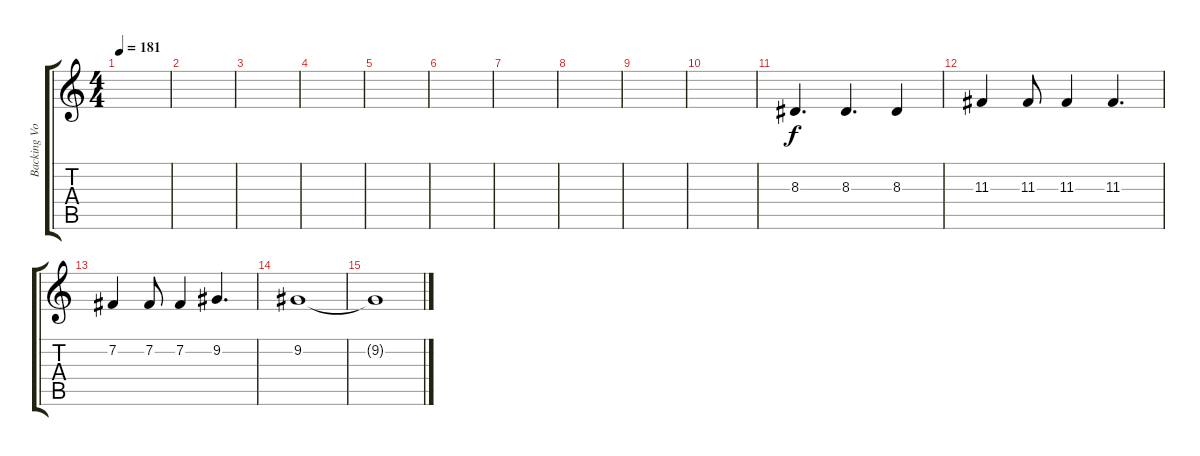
\track ("Backing Voice" "Backing Vo") {instrument clarinet}
\staff {score tabs}
\tuning (E4 B3 G3 D3 A2 E2) {hide}
\ts (4 4)
\tempo 181
\clef g2
\ks c
|
|
|
|
|
|
|
|
|
|
8.3.4{d} 8.3.4{d} 8.3.4 |
11.3.4 11.3.8 11.3.4 11.3.4{d} |
7.2.4 7.2.8 7.2.4 9.2.4{d} |
9.2.1 |
9.2{t}.1
